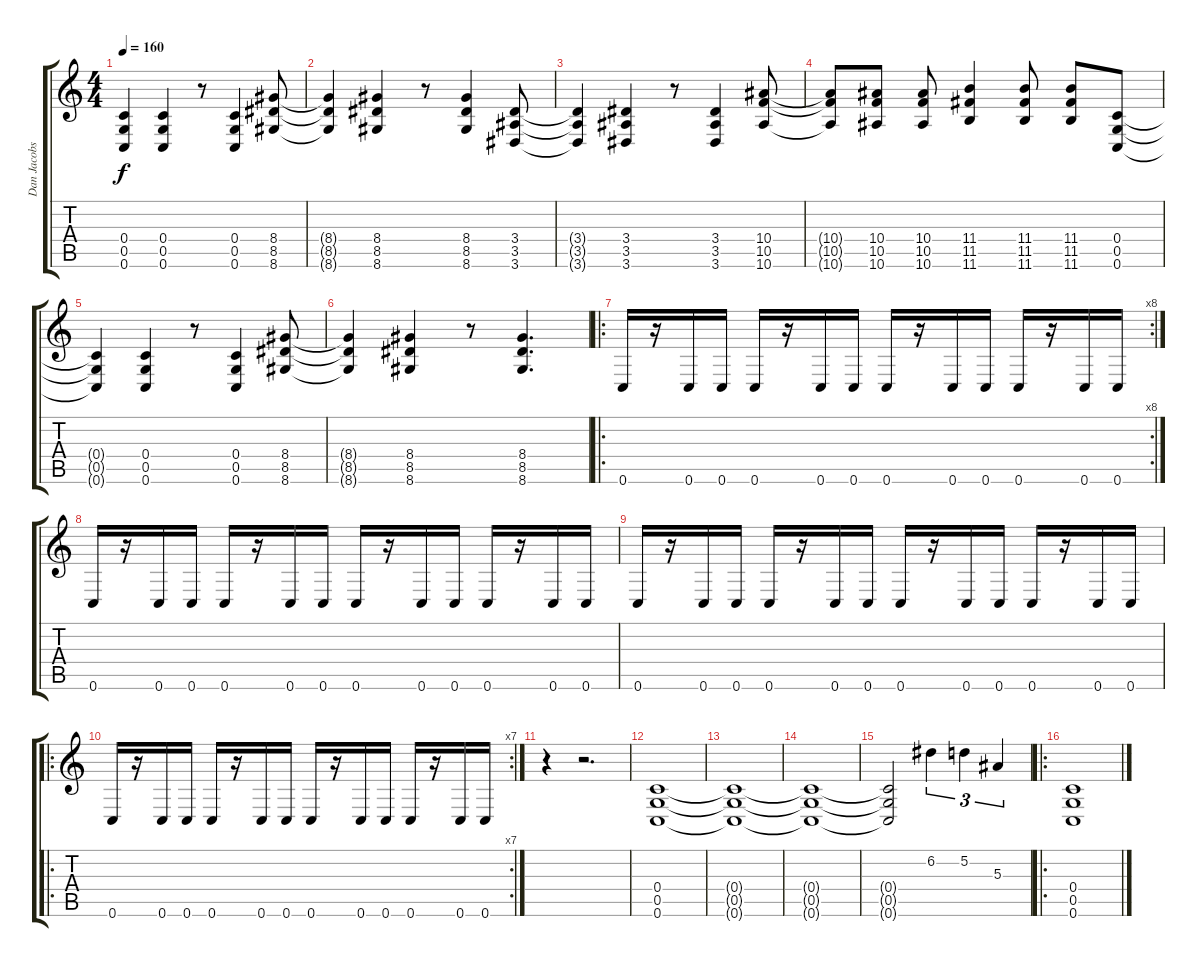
\track ("Dan Jacobs" "Dan Jacobs") {instrument overdrivenguitar}
\staff {score tabs}
\tuning (D4 A3 F3 C3 G2 C2) {hide}
\ts (4 4)
\tempo 160
\clef g2
\ks c
(0.4{t} 0.5{t} 0.6{t}).4{dy f} (0.4 0.5 0.6).4 r.8 (0.4 0.5 0.6).4 (8.4 8.5 8.6).8 |
(8.4{t} 8.5{t} 8.6{t}).4 (8.4 8.5 8.6).4 r.8 (8.4 8.5 8.6).4 (3.4 3.5 3.6).8 |
(3.4{t} 3.5{t} 3.6{t}).4 (3.4 3.5 3.6).4 r.8 (3.4 3.5 3.6).4 (10.4 10.5 10.6).8 |
(10.4{t} 10.5{t} 10.6{t}).8 (10.4 10.5 10.6).8 (10.4 10.5 10.6).8 (11.4 11.5 11.6).4 (11.4 11.5 11.6).8 (11.4 11.5 11.6).8 (0.4 0.5 0.6).8 |
(0.4{t} 0.5{t} 0.6{t}).4 (0.4 0.5 0.6).4 r.8 (0.4 0.5 0.6).4 (8.4 8.5 8.6).8 |
(8.4{t} 8.5{t} 8.6{t}).4 (8.4 8.5 8.6).4 r.8 (8.4 8.5 8.6).4{d} |
\ro
\rc 8
0.6.16 r.16 0.6.16 0.6.16 0.6.16 r.16 0.6.16 0.6.16 0.6.16 r.16 0.6.16 0.6.16 0.6.16 r.16 0.6.16 0.6.16 |
0.6.16 r.16 0.6.16 0.6.16 0.6.16 r.16 0.6.16 0.6.16 0.6.16 r.16 0.6.16 0.6.16 0.6.16 r.16 0.6.16 0.6.16 |
0.6.16 r.16 0.6.16 0.6.16 0.6.16 r.16 0.6.16 0.6.16 0.6.16 r.16 0.6.16 0.6.16 0.6.16 r.16 0.6.16 0.6.16 |
\ro
\rc 7
0.6.16 r.16 0.6.16 0.6.16 0.6.16 r.16 0.6.16 0.6.16 0.6.16 r.16 0.6.16 0.6.16 0.6.16 r.16 0.6.16 0.6.16 |
r.4 r.2{d} |
(0.4 0.5 0.6).1 |
(0.4{t} 0.5{t} 0.6{t}).1 |
(0.4{t} 0.5{t} 0.6{t}).1 |
(0.4{t} 0.5{t} 0.6{t}).2 6.2.4{tu (3 2)} 5.2.4{tu (3 2)} 5.3.4{tu (3 2)} |
\ro
(0.4 0.5 0.6).1
